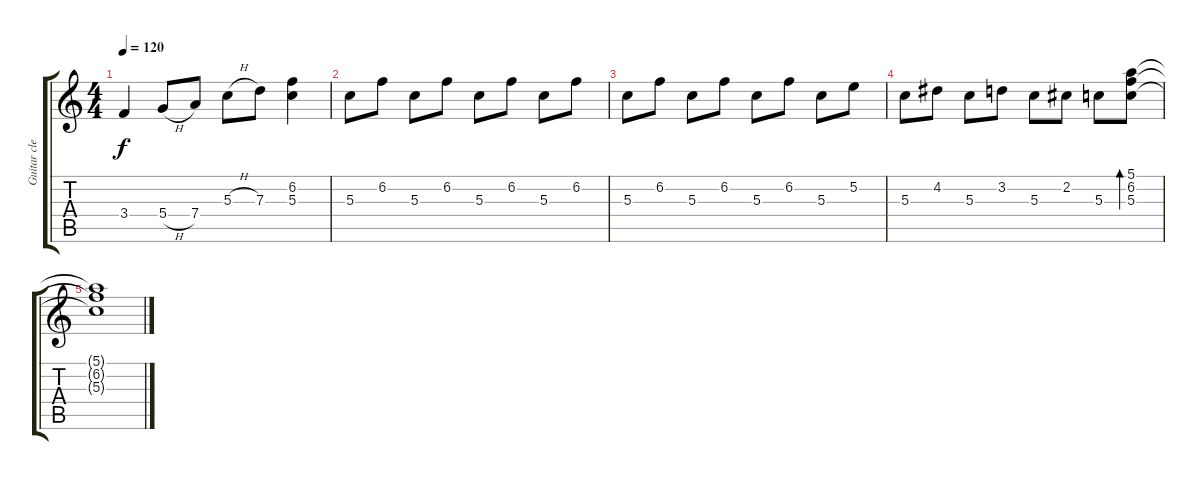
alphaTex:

\track ("Guitar clean" "Guitar cle") {instrument electricguitarclean}
\staff {score tabs}
\tuning (E4 B3 G3 D3 A2 E2) {hide}
\ts (4 4)
\tempo 120
\clef g2
\ks c
3.4.4{dy f} 5.4{h}.8 7.4.8 5.3{h}.8 7.3.8 (6.2 5.3).4 |
5.3.8 6.2.8 5.3.8 6.2.8 5.3.8 6.2.8 5.3.8 6.2.8 |
5.3.8 6.2.8 5.3.8 6.2.8 5.3.8 6.2.8 5.3.8 5.2.8 |
5.3.8 4.2.8 5.3.8 3.2.8 5.3.8 2.2.8 5.3.8 (5.1 6.2 5.3).8{bd 480} |
(5.1{t} 6.2{t} 5.3{t}).1
